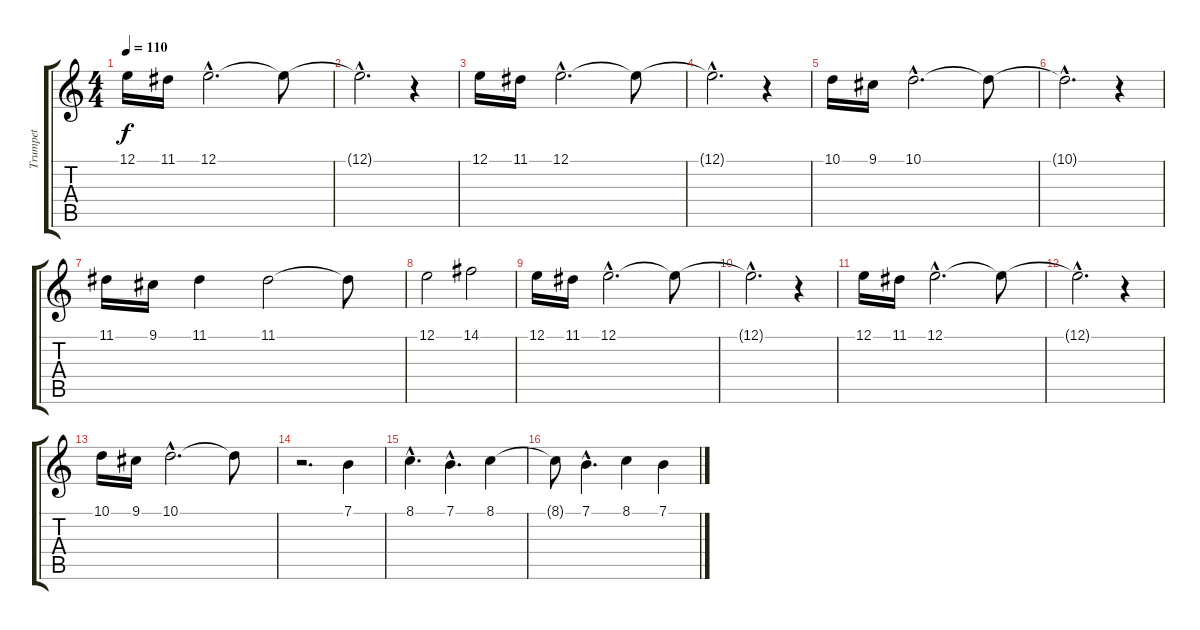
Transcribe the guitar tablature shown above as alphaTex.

\track ("Trumpet" "Trumpet") {instrument trumpet}
\staff {score tabs}
\tuning (E4 B3 G3 D3 A2 E2) {hide}
\ts (4 4)
\tempo 110
\clef g2
\ks c
12.1.16{dy f} 11.1.16 12.1{hac}.2{d} 12.1{t}.8 |
12.1{hac t}.2{d} r.4 |
12.1.16 11.1.16 12.1{hac}.2{d} 12.1{t}.8 |
12.1{hac t}.2{d} r.4 |
10.1.16 9.1.16 10.1{hac}.2{d} 10.1{t}.8 |
10.1{hac t}.2{d} r.4 |
11.1.16{volume 13} 9.1.16 11.1.4 11.1.2 11.1{t}.8 |
12.1.2 14.1.2 |
12.1.16 11.1.16 12.1{hac}.2{d} 12.1{t}.8 |
12.1{hac t}.2{d} r.4 |
12.1.16 11.1.16 12.1{hac}.2{d} 12.1{t}.8 |
12.1{hac t}.2{d} r.4 |
10.1.16 9.1.16 10.1{hac}.2{d} 10.1{t}.8 |
r.2{d} 7.1.4 |
8.1{hac}.4{d} 7.1{hac}.4{d} 8.1.4 |
8.1{t}.8 7.1{hac}.4{d} 8.1.4 7.1.4
